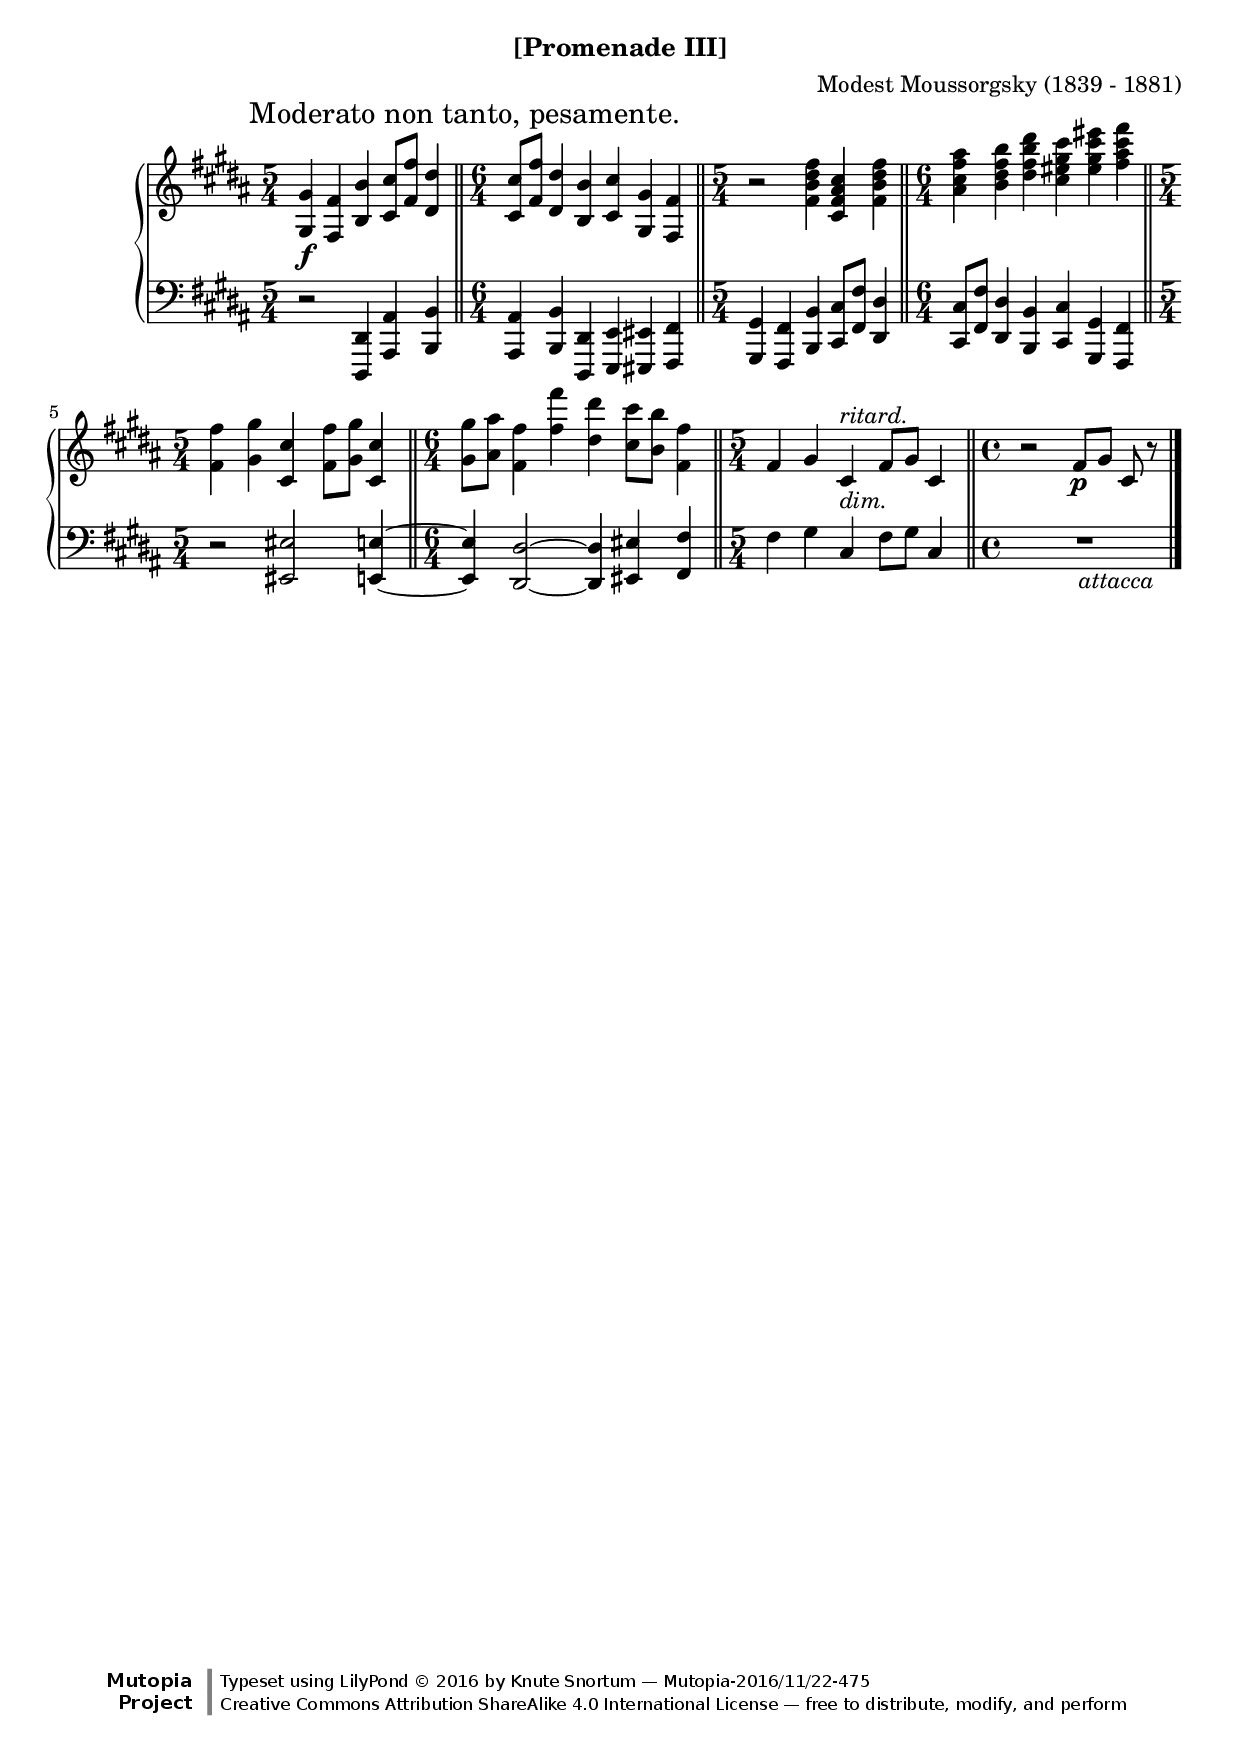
\version "2.18.2"
\language "english"

\header {
  %title        = "[Promenade III]"
  composer     = "Modest Moussorgsky (1839 - 1881)"
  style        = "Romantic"
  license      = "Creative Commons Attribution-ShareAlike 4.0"
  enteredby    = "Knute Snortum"
  date         = "1874"
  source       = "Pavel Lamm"

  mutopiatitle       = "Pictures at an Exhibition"
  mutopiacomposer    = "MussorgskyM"
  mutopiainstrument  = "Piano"
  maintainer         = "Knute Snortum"
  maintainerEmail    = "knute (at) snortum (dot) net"
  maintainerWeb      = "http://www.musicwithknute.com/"

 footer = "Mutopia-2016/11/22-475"
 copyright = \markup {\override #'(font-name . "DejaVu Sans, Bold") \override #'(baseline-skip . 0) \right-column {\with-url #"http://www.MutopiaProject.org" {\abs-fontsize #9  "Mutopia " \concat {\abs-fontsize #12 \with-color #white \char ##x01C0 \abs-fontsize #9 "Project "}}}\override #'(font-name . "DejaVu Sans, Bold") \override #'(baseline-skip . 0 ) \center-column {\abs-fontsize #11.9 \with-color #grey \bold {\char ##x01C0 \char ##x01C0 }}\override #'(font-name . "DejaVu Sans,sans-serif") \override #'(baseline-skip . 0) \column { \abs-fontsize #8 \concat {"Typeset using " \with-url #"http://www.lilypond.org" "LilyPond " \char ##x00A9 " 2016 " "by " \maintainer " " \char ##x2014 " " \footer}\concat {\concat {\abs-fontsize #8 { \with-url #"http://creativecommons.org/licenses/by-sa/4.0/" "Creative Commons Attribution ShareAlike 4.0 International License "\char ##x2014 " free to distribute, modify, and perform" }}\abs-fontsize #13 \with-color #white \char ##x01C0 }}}
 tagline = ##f
}

moderato = {
  \once
  \override Score.RehearsalMark.self-alignment-X = #LEFT
  \mark "Moderato non tanto, pesamente." 
}

ritard = \markup { \italic "ritard." }
dimin = \markup { \italic "dim." }
attacca = \markup { \italic "          attacca" }

upper = {
  \time 5/4
  \clef treble
  \moderato 
  
  | <gs gs'>4 \f <fs fs'> <b b'> <cs' cs''>8 <fs' fs''> <ds' ds''>4
  \bar "||"
  \time 6/4
  | <cs' cs''>8 <fs' fs''> <ds' ds''>4 <b b'> <cs' cs''> <gs gs'> <fs fs'>
  \bar "||"
  \time 5/4
  | r2 <fs' b' ds'' fs''>4 <cs' fs' as' cs''> <fs' b' ds'' fs''>
  \bar "||"
  \time 6/4
  | <as' cs'' fs'' as''>4 <b' ds'' fs'' b''> <ds'' fs'' b'' ds'''>
    <cs'' es'' gs'' cs'''> <es'' gs'' cs''' es'''> <fs'' as'' cs''' fs'''>
  \bar "||"
  \time 5/4
  | <fs' fs''>4 <gs' gs''> <cs' cs''> <fs' fs''>8 <gs' gs''> <cs' cs''>4
  \bar "||"
  \time 6/4
  | <gs' gs''>8 <as' as''> <fs' fs''>4 <fs'' fs'''> <ds'' ds'''>
    <cs'' cs'''>8 <b' b''> <fs' fs''>4
  \bar "||"
  \time 5/4
  | fs'4 gs' cs' ^ \ritard _ \dimin fs'8 gs' cs'4
  \bar "||"
  \time 4/4
  | r2 fs'8 \p [ gs' ] cs' r
  \bar "|."
}

lower = {
  \time 5/4
  \clef bass
  
  | r2 <ds, ds,,>4 <as, as,,> <b, b,,>
  \time 6/4
  | <as, as,,>4 <b, b,,> <ds, ds,,> <e, e,,> <es, es,,> <fs, fs,,>
  \time 5/4
  | <gs, gs,,>4 <fs, fs,,> <b, b,,> <cs cs,>8 <fs fs,> <ds ds,>4
  \time 6/4
  | <cs cs,>8 <fs fs,> <ds ds,>4 <b, b,,> <cs cs,> <gs, gs,,> <fs, fs,,>
  \time 5/4
  | r2 <es es,> <e e,>4 ~
  \time 6/4
  | q4 <ds ds,>2 ~ q4 <es es,> <fs fs,> 
  \time 5/4
  | fs4 gs cs fs8 gs cs4
  \time 4/4
  | R1 _ \attacca 
}

global = {
  \key b \major
  \accidentalStyle piano
}

\bookpart {
  \header {
    subtitle = "[Promenade III]"
  }
  \score {
    \new PianoStaff 
    <<
      \new Staff = "up" {
        \global
        \upper
      }
      \new Staff = "down" {
        \global
        \lower
      }
    >>
    \layout {
    }
    \midi {
      \tempo 4 = 88
    }
  }
}
